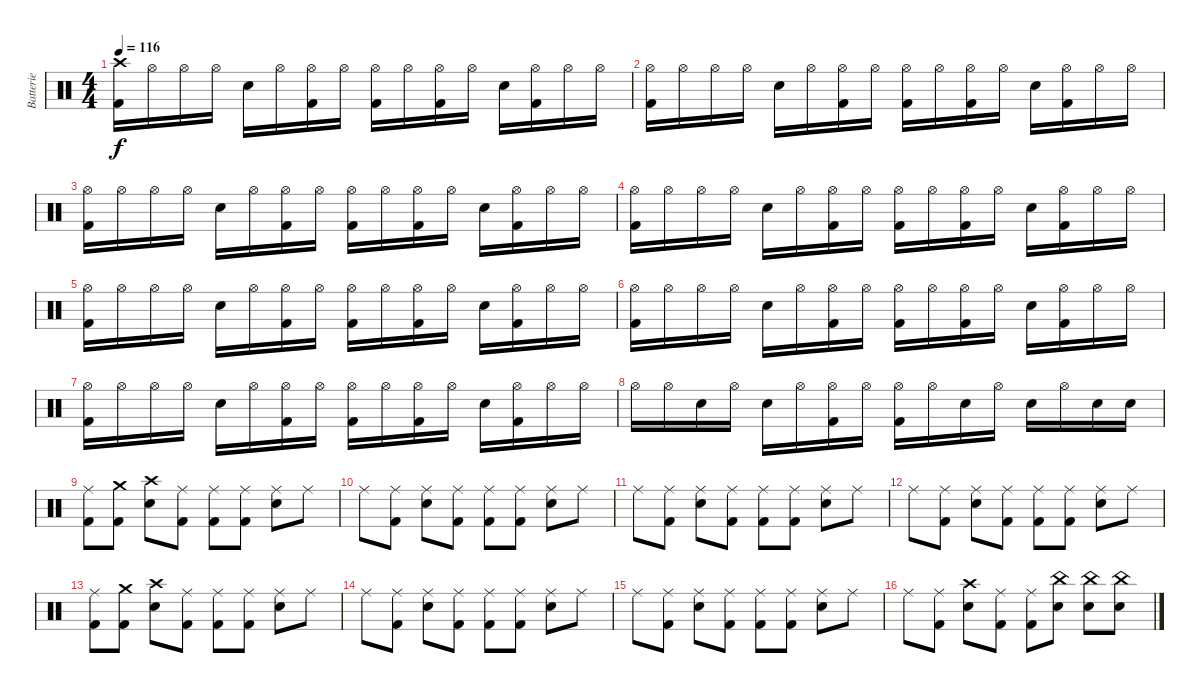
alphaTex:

\track ("Batterie" "Batterie") {instrument percussion}
\staff {score}
\articulation defaults
\ts (4 4)
\tempo 116
\clef neutral
\ks c
("Crash high (hit)" "Kick (hit) 2").16{dy f} "Hi-Hat (open)".16 "Hi-Hat (open)".16 "Hi-Hat (open)".16 "Electric Snare (hit)".16 "Hi-Hat (open)".16 ("Hi-Hat (open)" "Kick (hit) 2").16 "Hi-Hat (open)".16 ("Hi-Hat (open)" "Kick (hit) 2").16 "Hi-Hat (open)".16 ("Hi-Hat (open)" "Kick (hit) 2").16 "Hi-Hat (open)".16 "Electric Snare (hit)".16 ("Hi-Hat (open)" "Kick (hit) 2").16 "Hi-Hat (open)".16 "Hi-Hat (open)".16 |
("Hi-Hat (open)" "Kick (hit) 2").16 "Hi-Hat (open)".16 "Hi-Hat (open)".16 "Hi-Hat (open)".16 "Electric Snare (hit)".16 "Hi-Hat (open)".16 ("Hi-Hat (open)" "Kick (hit) 2").16 "Hi-Hat (open)".16 ("Hi-Hat (open)" "Kick (hit) 2").16 "Hi-Hat (open)".16 ("Hi-Hat (open)" "Kick (hit) 2").16 "Hi-Hat (open)".16 "Electric Snare (hit)".16 ("Hi-Hat (open)" "Kick (hit) 2").16 "Hi-Hat (open)".16 "Hi-Hat (open)".16 |
("Hi-Hat (open)" "Kick (hit) 2").16 "Hi-Hat (open)".16 "Hi-Hat (open)".16 "Hi-Hat (open)".16 "Electric Snare (hit)".16 "Hi-Hat (open)".16 ("Hi-Hat (open)" "Kick (hit) 2").16 "Hi-Hat (open)".16 ("Hi-Hat (open)" "Kick (hit) 2").16 "Hi-Hat (open)".16 ("Hi-Hat (open)" "Kick (hit) 2").16 "Hi-Hat (open)".16 "Electric Snare (hit)".16 ("Hi-Hat (open)" "Kick (hit) 2").16 "Hi-Hat (open)".16 "Hi-Hat (open)".16 |
("Hi-Hat (open)" "Kick (hit) 2").16 "Hi-Hat (open)".16 "Hi-Hat (open)".16 "Hi-Hat (open)".16 "Electric Snare (hit)".16 "Hi-Hat (open)".16 ("Hi-Hat (open)" "Kick (hit) 2").16 "Hi-Hat (open)".16 ("Hi-Hat (open)" "Kick (hit) 2").16 "Hi-Hat (open)".16 ("Hi-Hat (open)" "Kick (hit) 2").16 "Hi-Hat (open)".16 "Electric Snare (hit)".16 ("Hi-Hat (open)" "Kick (hit) 2").16 "Hi-Hat (open)".16 "Hi-Hat (open)".16 |
("Hi-Hat (open)" "Kick (hit) 2").16 "Hi-Hat (open)".16 "Hi-Hat (open)".16 "Hi-Hat (open)".16 "Electric Snare (hit)".16 "Hi-Hat (open)".16 ("Hi-Hat (open)" "Kick (hit) 2").16 "Hi-Hat (open)".16 ("Hi-Hat (open)" "Kick (hit) 2").16 "Hi-Hat (open)".16 ("Hi-Hat (open)" "Kick (hit) 2").16 "Hi-Hat (open)".16 "Electric Snare (hit)".16 ("Hi-Hat (open)" "Kick (hit) 2").16 "Hi-Hat (open)".16 "Hi-Hat (open)".16 |
("Hi-Hat (open)" "Kick (hit) 2").16 "Hi-Hat (open)".16 "Hi-Hat (open)".16 "Hi-Hat (open)".16 "Electric Snare (hit)".16 "Hi-Hat (open)".16 ("Hi-Hat (open)" "Kick (hit) 2").16 "Hi-Hat (open)".16 ("Hi-Hat (open)" "Kick (hit) 2").16 "Hi-Hat (open)".16 ("Hi-Hat (open)" "Kick (hit) 2").16 "Hi-Hat (open)".16 "Electric Snare (hit)".16 ("Hi-Hat (open)" "Kick (hit) 2").16 "Hi-Hat (open)".16 "Hi-Hat (open)".16 |
("Hi-Hat (open)" "Kick (hit) 2").16 "Hi-Hat (open)".16 "Hi-Hat (open)".16 "Hi-Hat (open)".16 "Electric Snare (hit)".16 "Hi-Hat (open)".16 ("Hi-Hat (open)" "Kick (hit) 2").16 "Hi-Hat (open)".16 ("Hi-Hat (open)" "Kick (hit) 2").16 "Hi-Hat (open)".16 ("Hi-Hat (open)" "Kick (hit) 2").16 "Hi-Hat (open)".16 "Electric Snare (hit)".16 ("Hi-Hat (open)" "Kick (hit) 2").16 "Hi-Hat (open)".16 "Hi-Hat (open)".16 |
"Hi-Hat (open)".16 "Hi-Hat (open)".16 "Electric Snare (hit)".16 "Hi-Hat (open)".16 "Electric Snare (hit)".16 "Hi-Hat (open)".16 ("Hi-Hat (open)" "Kick (hit) 2").16 "Hi-Hat (open)".16 ("Hi-Hat (open)" "Kick (hit) 2").16 "Hi-Hat (open)".16 "Electric Snare (hit)".16 "Hi-Hat (open)".16 "Electric Snare (hit)".16 "Hi-Hat (open)".16 "Electric Snare (hit)".16 "Electric Snare (hit)".16 |
("Ride (middle)" "Kick (hit) 2").8 ("Crash medium (hit)" "Kick (hit) 2").8 ("Crash high (hit)" "Electric Snare (hit)").8 ("Ride (middle)" "Kick (hit) 2").8 ("Ride (middle)" "Kick (hit) 2").8 ("Ride (middle)" "Kick (hit) 2").8 ("Ride (middle)" "Electric Snare (hit)").8 "Ride (middle)".8 |
"Ride (middle)".8 ("Ride (middle)" "Kick (hit) 2").8 ("Ride (middle)" "Electric Snare (hit)").8 ("Ride (middle)" "Kick (hit) 2").8 ("Ride (middle)" "Kick (hit) 2").8 ("Ride (middle)" "Kick (hit) 2").8 ("Ride (middle)" "Electric Snare (hit)").8 "Ride (middle)".8 |
"Ride (middle)".8 ("Ride (middle)" "Kick (hit) 2").8 ("Ride (middle)" "Electric Snare (hit)").8 ("Ride (middle)" "Kick (hit) 2").8 ("Ride (middle)" "Kick (hit) 2").8 ("Ride (middle)" "Kick (hit) 2").8 ("Ride (middle)" "Electric Snare (hit)").8 "Ride (middle)".8 |
"Ride (middle)".8 ("Ride (middle)" "Kick (hit) 2").8 ("Ride (middle)" "Electric Snare (hit)").8 ("Ride (middle)" "Kick (hit) 2").8 ("Ride (middle)" "Kick (hit) 2").8 ("Ride (middle)" "Kick (hit) 2").8 ("Ride (middle)" "Electric Snare (hit)").8 "Ride (middle)".8 |
("Ride (middle)" "Kick (hit) 2").8 ("Crash medium (hit)" "Kick (hit) 2").8 ("Crash high (hit)" "Electric Snare (hit)").8 ("Ride (middle)" "Kick (hit) 2").8 ("Ride (middle)" "Kick (hit) 2").8 ("Ride (middle)" "Kick (hit) 2").8 ("Ride (middle)" "Electric Snare (hit)").8 "Ride (middle)".8 |
"Ride (middle)".8 ("Ride (middle)" "Kick (hit) 2").8 ("Ride (middle)" "Electric Snare (hit)").8 ("Ride (middle)" "Kick (hit) 2").8 ("Ride (middle)" "Kick (hit) 2").8 ("Ride (middle)" "Kick (hit) 2").8 ("Ride (middle)" "Electric Snare (hit)").8 "Ride (middle)".8 |
"Ride (middle)".8 ("Ride (middle)" "Kick (hit) 2").8 ("Ride (middle)" "Electric Snare (hit)").8 ("Ride (middle)" "Kick (hit) 2").8 ("Ride (middle)" "Kick (hit) 2").8 ("Ride (middle)" "Kick (hit) 2").8 ("Ride (middle)" "Electric Snare (hit)").8 "Ride (middle)".8 |
"Ride (middle)".8 ("Ride (middle)" "Kick (hit) 2").8 ("Crash high (hit)" "Electric Snare (hit)").8 ("Ride (middle)" "Kick (hit) 2").8 ("Ride (middle)" "Kick (hit) 2").8 ("China (hit)" "Electric Snare (hit)").8 ("China (hit)" "Electric Snare (hit)").8 ("China (hit)" "Electric Snare (hit)").8
